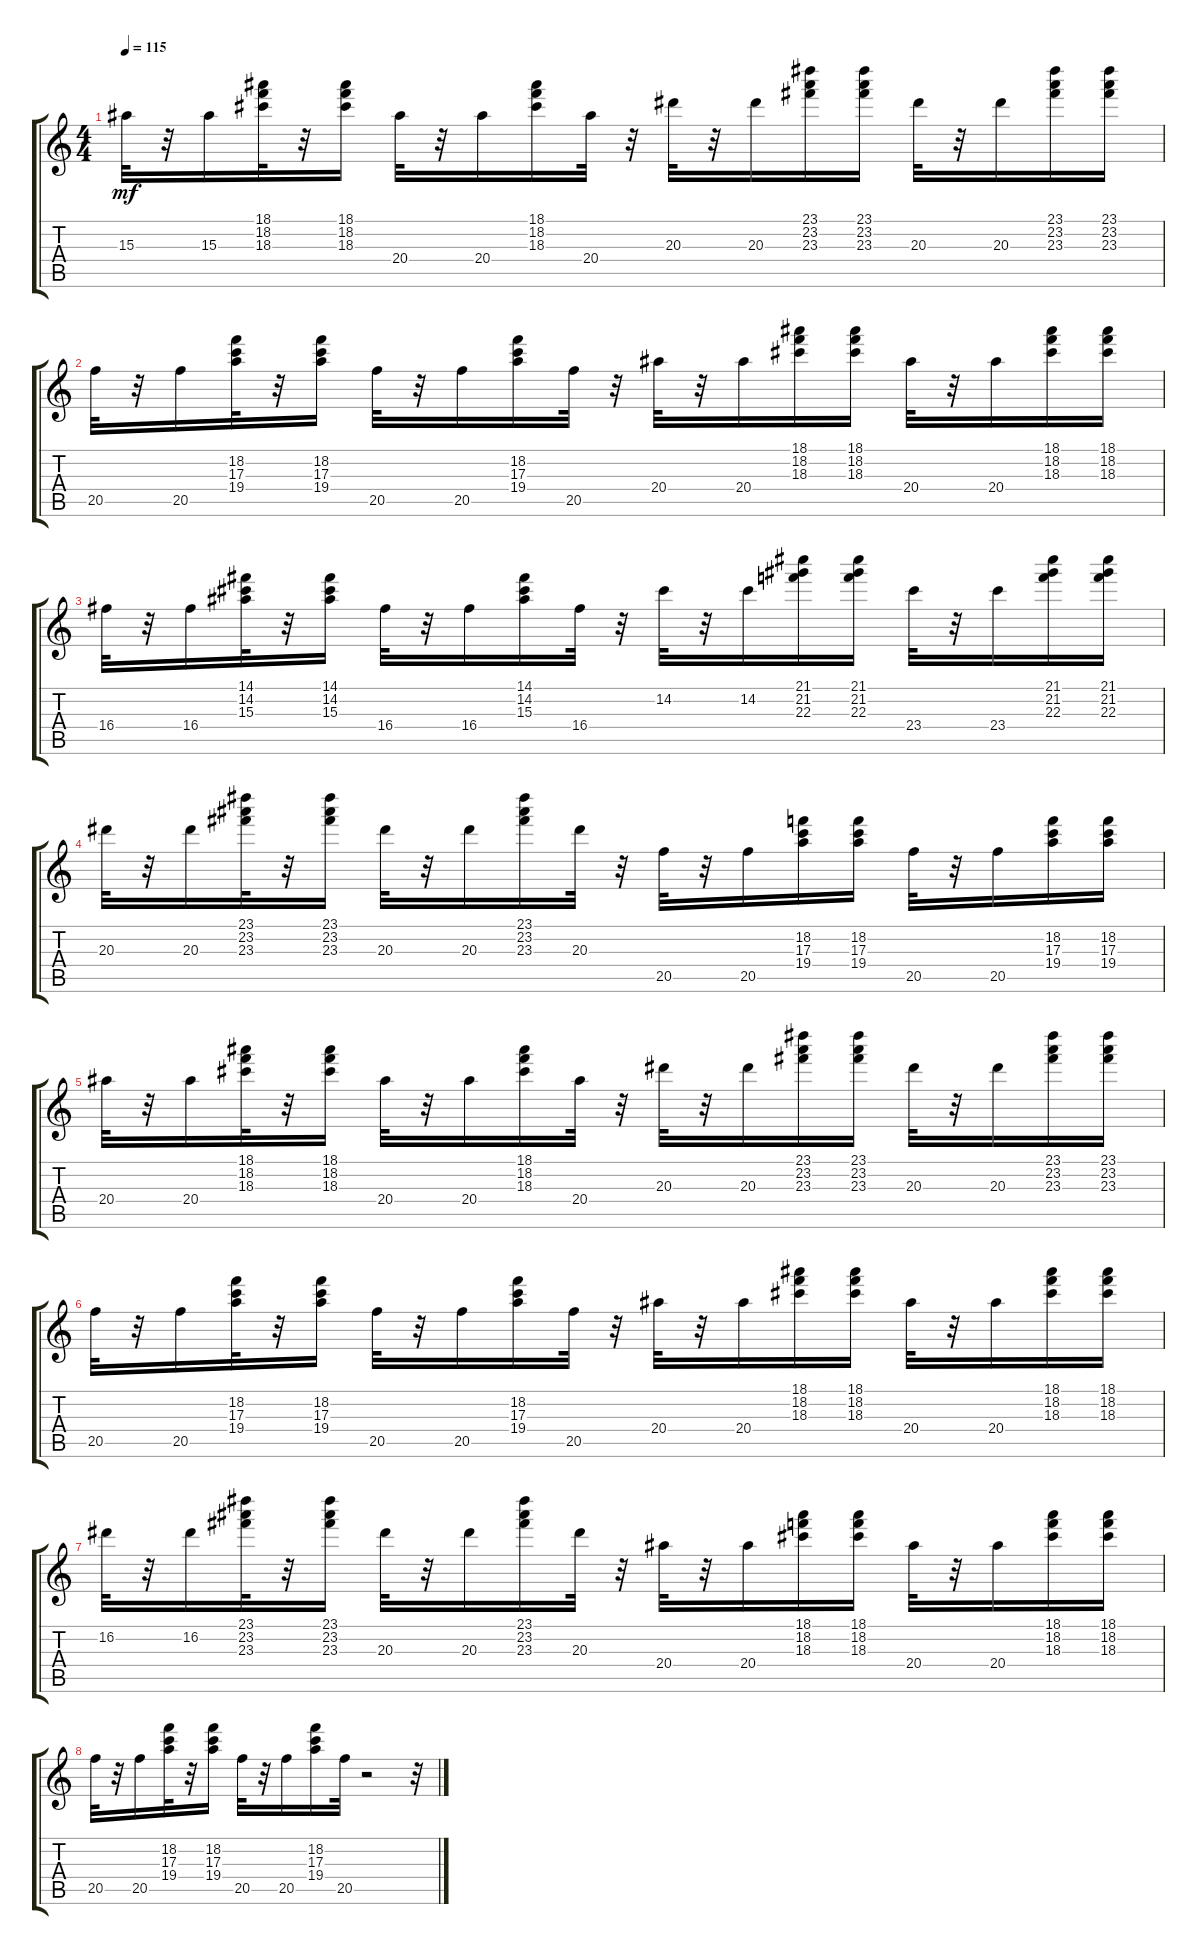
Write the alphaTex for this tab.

\track "" {instrument electricguitarmuted}
\staff {score tabs}
\tuning (E4 B3 G3 D3 A2 E2) {hide}
\ts (4 4)
\tempo 115
\clef g2
\ks c
15.3.32{dy mf} r.32 15.3.16 (18.1 18.2 18.3).32 r.32 (18.1 18.2 18.3).16 20.4.32 r.32 20.4.16 (18.1 18.2 18.3).16 20.4.32 r.32 20.3.32 r.32 20.3.16 (23.1 23.2 23.3).16 (23.1 23.2 23.3).16 20.3.32 r.32 20.3.16 (23.1 23.2 23.3).16 (23.1 23.2 23.3).16 |
20.5.32 r.32 20.5.16 (18.2 17.3 19.4).32 r.32 (18.2 17.3 19.4).16 20.5.32 r.32 20.5.16 (18.2 17.3 19.4).16 20.5.32 r.32 20.4.32 r.32 20.4.16 (18.1 18.2 18.3).16 (18.1 18.2 18.3).16 20.4.32 r.32 20.4.16 (18.1 18.2 18.3).16 (18.1 18.2 18.3).16 |
16.4.32 r.32 16.4.16 (14.1 14.2 15.3).32 r.32 (14.1 14.2 15.3).16 16.4.32 r.32 16.4.16 (14.1 14.2 15.3).16 16.4.32 r.32 14.2.32 r.32 14.2.16 (21.1 21.2 22.3).16 (21.1 21.2 22.3).16 23.4.32 r.32 23.4.16 (21.1 21.2 22.3).16 (21.1 21.2 22.3).16 |
20.3.32 r.32 20.3.16 (23.1 23.2 23.3).32 r.32 (23.1 23.2 23.3).16 20.3.32 r.32 20.3.16 (23.1 23.2 23.3).16 20.3.32 r.32 20.5.32 r.32 20.5.16 (18.2 17.3 19.4).16 (18.2 17.3 19.4).16 20.5.32 r.32 20.5.16 (18.2 17.3 19.4).16 (18.2 17.3 19.4).16 |
20.4.32 r.32 20.4.16 (18.1 18.2 18.3).32 r.32 (18.1 18.2 18.3).16 20.4.32 r.32 20.4.16 (18.1 18.2 18.3).16 20.4.32 r.32 20.3.32 r.32 20.3.16 (23.1 23.2 23.3).16 (23.1 23.2 23.3).16 20.3.32 r.32 20.3.16 (23.1 23.2 23.3).16 (23.1 23.2 23.3).16 |
20.5.32 r.32 20.5.16 (18.2 17.3 19.4).32 r.32 (18.2 17.3 19.4).16 20.5.32 r.32 20.5.16 (18.2 17.3 19.4).16 20.5.32 r.32 20.4.32 r.32 20.4.16 (18.1 18.2 18.3).16 (18.1 18.2 18.3).16 20.4.32 r.32 20.4.16 (18.1 18.2 18.3).16 (18.1 18.2 18.3).16 |
16.2.32 r.32 16.2.16 (23.1 23.2 23.3).32 r.32 (23.1 23.2 23.3).16 20.3.32 r.32 20.3.16 (23.1 23.2 23.3).16 20.3.32 r.32 20.4.32 r.32 20.4.16 (18.1 18.2 18.3).16 (18.1 18.2 18.3).16 20.4.32 r.32 20.4.16 (18.1 18.2 18.3).16 (18.1 18.2 18.3).16 |
20.5.32 r.32 20.5.16 (18.2 17.3 19.4).32 r.32 (18.2 17.3 19.4).16 20.5.32 r.32 20.5.16 (18.2 17.3 19.4).16 20.5.32 r.2 r.32
